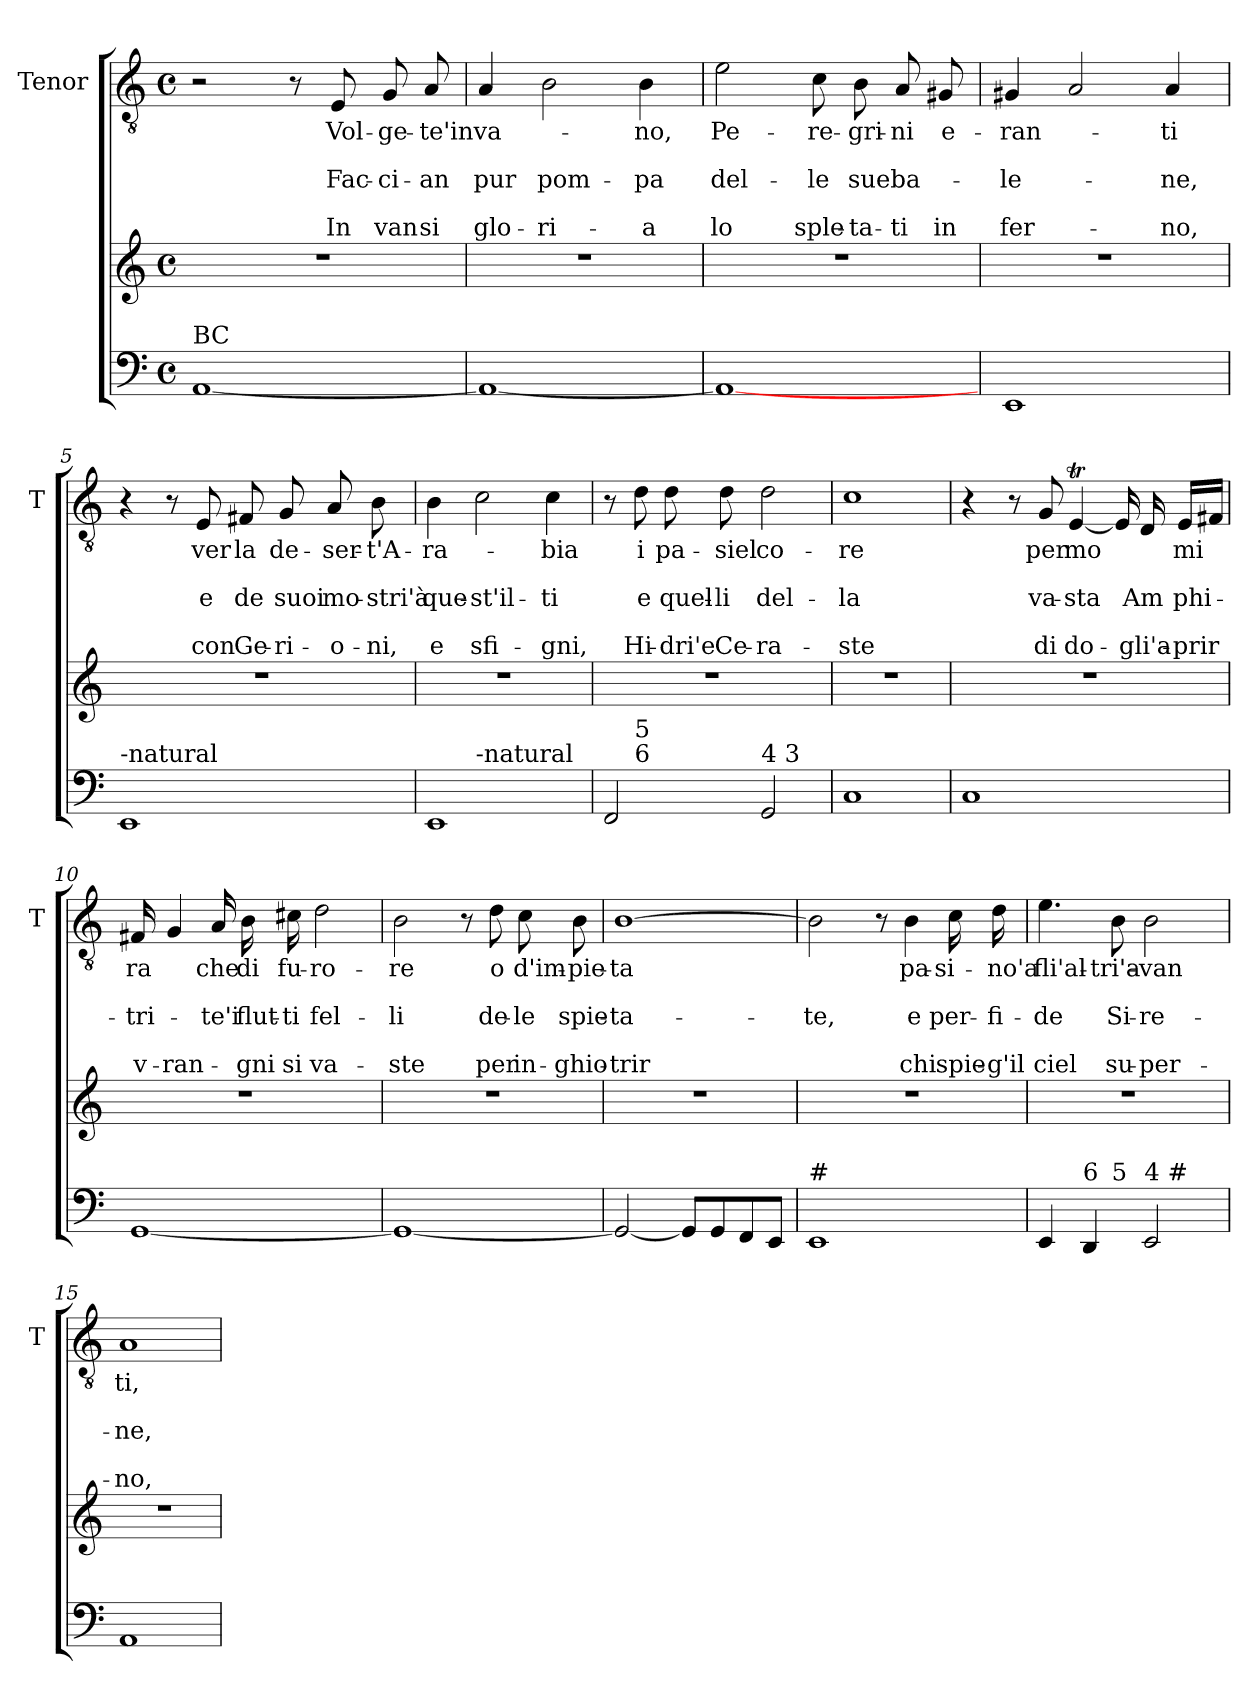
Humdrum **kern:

**kern	**kern	**kern	**text	**text	**text	**text	**text
*part2	*part2	*part1	*part1	*part1	*part1	*part1	*part1
*staff3	*staff2	*staff1	*staff1	*staff1	*staff1	*staff1	*staff1
*	*	*I"Tenor	*	*	*	*	*
*	*	*I'T	*	*	*	*	*
*clefF4	*clefG2	*clefGv2	*	*	*	*	*
*k[]	*k[]	*k[]	*	*	*	*	*
*C:	*C:	*C:	*	*	*	*	*
*M4/4	*M4/4	*M4/4	*	*	*	*	*
*met(c)	*met(c)	*met(c)	*	*	*	*	*
=1	=1	=1	=1	=1	=1	=1	=1
!LO:TX:a:t=BC	!	!	!	!	!	!	!
[1AA	1r	2r	.	.	.	.	.
.	.	8r	.	.	.	.	.
!	!	!	!LO:LY:b	!	!LO:LY:b	!	!LO:LY:b
.	.	8E/	Vol-	.	Fac-	.	In
!	!	!	!LO:LY:b	!	!LO:LY:b	!	!LO:LY:b
.	.	8G/	-ge-	.	-ci-	.	van
!	!	!	!LO:LY:b	!	!LO:LY:b	!	!LO:LY:b
.	.	8A/	-te'in	.	-an	.	si
=2	=2	=2	=2	=2	=2	=2	=2
!	!	!	!LO:LY:b	!	!LO:LY:b	!	!LO:LY:b
1AA_	1r	4A/	va-	.	pur	.	glo-
!	!	!	!	!	!LO:LY:b	!	!LO:LY:b
.	.	2B\	.	.	pom-	.	-ri-
!	!	!	!LO:LY:b	!	!LO:LY:b	!	!LO:LY:b
.	.	4B\	-no,	.	-pa	.	-a
=3	=3	=3	=3	=3	=3	=3	=3
!	!	!	!LO:LY:b	!	!LO:LY:b	!	!LO:LY:b
1AA_	1r	2e\	Pe-	.	del-	.	lo
!	!	!	!LO:LY:b	!	!LO:LY:b	!	!LO:LY:b
.	.	8c\	-re-	.	-le	.	sple-
!	!	!	!LO:LY:b	!	!LO:LY:b	!	!LO:LY:b
.	.	8B\	-gri-	.	sue	.	-ta-
!	!	!	!LO:LY:b	!	!LO:LY:b	!	!LO:LY:b
.	.	8A/	-ni	.	ba-	.	-ti
!	!	!	!LO:LY:b	!	!	!	!LO:LY:b
.	.	8G#X/	e-	.	.	.	in
=4	=4	=4	=4	=4	=4	=4	=4
!	!	!	!LO:LY:b	!	!LO:LY:b	!	!LO:LY:b
1EE	1r	4G#X/	-ran-	.	-le-	.	fer-
.	.	2A/	.	.	.	.	.
!	!	!	!LO:LY:b	!	!LO:LY:b	!	!LO:LY:b
.	.	4A/	-ti	.	-ne,	.	-no,
!!LO:LB:g=z
=5	=5	=5	=5	=5	=5	=5	=5
!LO:TX:a:t=-natural	!	!	!	!	!	!	!
1EE	1r	4r	.	.	.	.	.
.	.	8r	.	.	.	.	.
!	!	!	!LO:LY:b	!	!LO:LY:b	!	!LO:LY:b
.	.	8E/	ver	.	e	.	con
!	!	!	!LO:LY:b	!	!LO:LY:b	!	!LO:LY:b
.	.	8F#X/	la	.	de	.	Ge-
!	!	!	!LO:LY:b	!	!LO:LY:b	!	!LO:LY:b
.	.	8G/	de-	.	suoi	.	-ri-
!	!	!	!LO:LY:b	!	!LO:LY:b	!	!LO:LY:b
.	.	8A/	-ser-	.	mo-	.	-o-
!	!	!	!LO:LY:b	!	!LO:LY:b	!	!LO:LY:b
.	.	8B\	-t'A-	.	-stri'à	.	-ni,
=6	=6	=6	=6	=6	=6	=6	=6
!	!	!	!LO:LY:b	!	!LO:LY:b	!	!LO:LY:b
*^	*	*	*	*	*	*	*
1EE	4ryy	1r	4B\	-ra-	.	que-	.	e
!	!LO:TX:a:t=-natural	!	!	!	!	!	!	!
!	!	!	!	!	!	!LO:LY:b	!	!LO:LY:b
.	2.ryy	.	2c\	.	.	-st'il-	.	sfi-
!	!	!	!	!LO:LY:b	!	!LO:LY:b	!	!LO:LY:b
.	.	.	4c\	-bia	.	-ti	.	-gni,
=7	=7	=7	=7	=7	=7	=7	=7	=7
2FF/	8ryy	1r	8r	.	.	.	.	.
!	!LO:TX:a:t=6	!	!	!	!	!	!	!
!	!LO:TX:a:t=5	!	!	!	!	!	!	!
!	!	!	!	!LO:LY:b	!	!LO:LY:b	!	!LO:LY:b
.	2..ryy	.	8d\	i	.	e	.	Hi-
!	!	!	!	!LO:LY:b	!	!LO:LY:b	!	!LO:LY:b
.	.	.	8d\	pa-	.	quel-	.	-dri'e
!	!	!	!	!LO:LY:b	!	!LO:LY:b	!	!LO:LY:b
.	.	.	8d\	-siel	.	-li	.	Ce-
!LO:TX:a:t=4 3	!	!	!	!	!	!	!	!
!	!	!	!	!LO:LY:b	!	!LO:LY:b	!	!LO:LY:b
2GG/	.	.	2d\	co-	.	del-	.	-ra-
=8	=8	=8	=8	=8	=8	=8	=8	=8
!	!	!	!	!LO:LY:b	!	!LO:LY:b	!	!LO:LY:b
*v	*v	*	*	*	*	*	*	*
1C	1r	1c	-re	.	-la	.	-ste
=9	=9	=9	=9	=9	=9	=9	=9
1C	1r	4r	.	.	.	.	.
.	.	8r	.	.	.	.	.
!	!	!	!LO:LY:b	!	!LO:LY:b	!	!LO:LY:b
.	.	8G/	per	.	va-	.	di
!	!	!	!LO:LY:b	!	!LO:LY:b	!	!LO:LY:b
.	.	[4Et/	mo	.	-sta	.	do-
.	.	16E/]	.	.	.	.	.
!	!	!	!	!	!LO:LY:b	!	!LO:LY:b
.	.	16D/	.	.	Am	.	-gli'a-
!	!	!	!LO:LY:b	!	!LO:LY:b	!	!LO:LY:b
.	.	16E/LL	mi	.	phi-	.	-prir
.	.	16F#X/JJ	.	.	.	.	.
!!LO:LB:g=z
=10	=10	=10	=10	=10	=10	=10	=10
!	!	!	!LO:LY:b	!	!LO:LY:b	!	!LO:LY:b
[1GG	1r	16F#X/	ra	.	-tri-	.	v-
!	!	!	!	!	!	!	!LO:LY:b
.	.	4G/	.	.	.	.	-ran-
!	!	!	!LO:LY:b	!	!LO:LY:b	!	!
.	.	16A/	che	.	-te'i	.	.
!	!	!	!LO:LY:b	!	!LO:LY:b	!	!LO:LY:b
.	.	16B\	di	.	flut-	.	-gni
!	!	!	!LO:LY:b	!	!LO:LY:b	!	!LO:LY:b
.	.	16c#X\	fu-	.	-ti	.	si
!	!	!	!LO:LY:b	!	!LO:LY:b	!	!LO:LY:b
.	.	2d\	-ro-	.	fel-	.	va-
=11	=11	=11	=11	=11	=11	=11	=11
!	!	!	!LO:LY:b	!	!LO:LY:b	!	!LO:LY:b
1GG_	1r	2B\	-re	.	-li	.	-ste
.	.	8r	.	.	.	.	.
!	!	!	!LO:LY:b	!	!LO:LY:b	!	!LO:LY:b
.	.	8d\	o	.	de-	.	per
!	!	!	!LO:LY:b	!	!LO:LY:b	!	!LO:LY:b
.	.	8c\	d'im-	.	-le	.	in-
!	!	!	!LO:LY:b	!	!LO:LY:b	!	!LO:LY:b
.	.	8B\	-pie-	.	spie-	.	-ghio-
=12	=12	=12	=12	=12	=12	=12	=12
!	!	!	!LO:LY:b	!	!LO:LY:b	!	!LO:LY:b
2GG/_	1r	[1B	-ta	.	-ta-	.	-trir
8GG/L]	.	.	.	.	.	.	.
8GG/	.	.	.	.	.	.	.
8FF/	.	.	.	.	.	.	.
8EE/J	.	.	.	.	.	.	.
=13	=13	=13	=13	=13	=13	=13	=13
!LO:TX:a:t=#	!	!	!	!	!	!	!
!	!	!	!	!	!LO:LY:b	!	!
1EE	1r	2B\]	.	.	-te,	.	.
.	.	8r	.	.	.	.	.
!	!	!	!LO:LY:b	!	!LO:LY:b	!	!LO:LY:b
.	.	4B\	pa-	.	e	.	chi
!	!	!	!LO:LY:b	!	!LO:LY:b	!	!LO:LY:b
.	.	16c\	-si-	.	per-	.	spie-
!	!	!	!LO:LY:b	!	!LO:LY:b	!	!LO:LY:b
.	.	16d\	-no'a	.	-fi-	.	-g'il
=14	=14	=14	=14	=14	=14	=14	=14
!LO:TX:a:t=6	!	!	!	!	!	!	!
!LO:TX:a:t=4	!	!	!	!	!	!	!
!	!	!	!LO:LY:b	!	!LO:LY:b	!	!LO:LY:b
*^	*	*	*	*	*	*	*
4EE/	4.ryy	1r	4.e\	fli'al-	.	-de	.	ciel
!LO:TX:a:t=6	!	!	!	!	!	!	!	!
4DD/	.	.	.	.	.	.	.	.
!	!LO:TX:a:t=5	!	!	!	!	!	!	!
!	!	!	!	!LO:LY:b	!	!LO:LY:b	!	!LO:LY:b
.	2ryy	.	8B\	-tri'a-	.	Si-	.	su-
!LO:TX:a:t=4  #	!	!	!	!	!	!	!	!
!	!	!	!	!LO:LY:b	!	!LO:LY:b	!	!LO:LY:b
2EE/	.	.	2B\	-van	.	-re-	.	-per-
.	8ryy	.	.	.	.	.	.	.
!!LO:PB:g=z
=15	=15	=15	=15	=15	=15	=15	=15	=15
!	!	!	!	!LO:LY:b	!	!LO:LY:b	!	!LO:LY:b
*v	*v	*	*	*	*	*	*	*
1AA	1r	1A	ti,	.	-ne,	.	-no,
=	=	=	=	=	=	=	=
*-	*-	*-	*-	*-	*-	*-	*-
